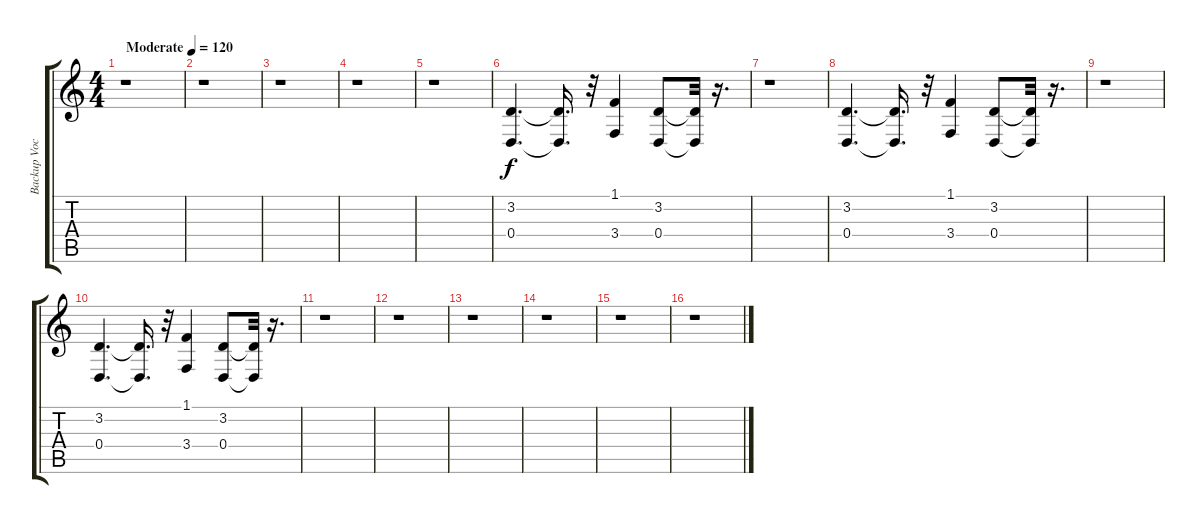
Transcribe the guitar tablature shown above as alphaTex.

\track ("Backup Vocals" "Backup Voc") {instrument voiceoohs}
\staff {score tabs}
\tuning (E4 B3 G3 D3 A2 E2) {hide}
\ts (4 4)
\tempo (120 "Moderate")
\clef g2
\ks c
r.1{dy f instrument voiceoohs} |
r.1 |
r.1 |
r.1 |
r.1 |
(3.2 0.4).4{d} (3.2{t} 0.4{t}).16{d} r.32 (1.1 3.4).4 (3.2 0.4).8 (3.2{t} 0.4{t}).32 r.16{d} |
r.1 |
(3.2 0.4).4{d} (3.2{t} 0.4{t}).16{d} r.32 (1.1 3.4).4 (3.2 0.4).8 (3.2{t} 0.4{t}).32 r.16{d} |
r.1 |
(3.2 0.4).4{d} (3.2{t} 0.4{t}).16{d} r.32 (1.1 3.4).4 (3.2 0.4).8 (3.2{t} 0.4{t}).32 r.16{d} |
r.1 |
r.1 |
r.1 |
r.1 |
r.1 |
r.1
